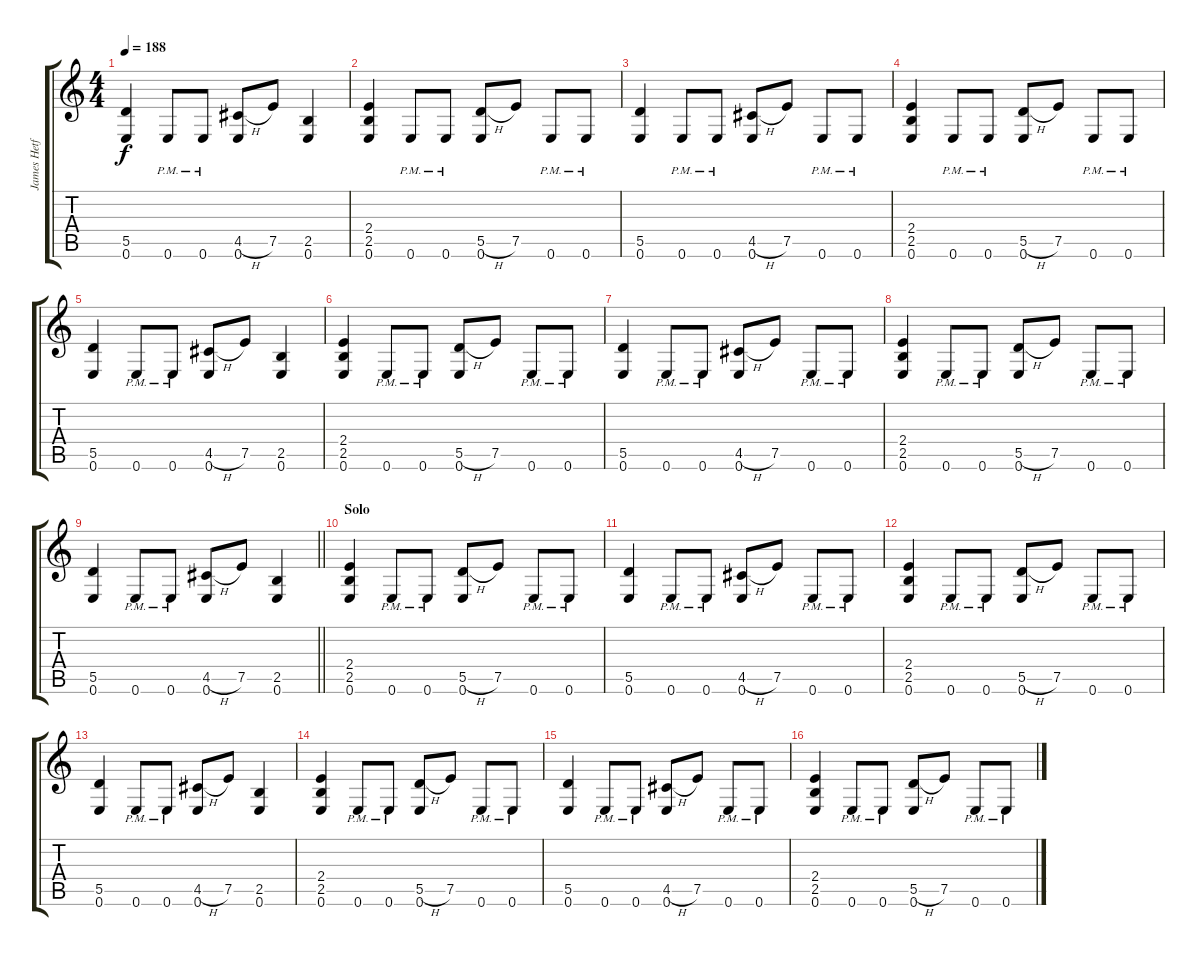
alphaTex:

\track ("James Hetfield Rhythm" "James Hetf") {instrument distortionguitar}
\staff {score tabs}
\tuning (E4 B3 G3 D3 A2 E2) {hide}
\ts (4 4)
\tempo 188
\clef g2
\ks c
(5.5 0.6).4{dy f} 0.6{pm}.8 0.6{pm}.8 (4.5{h} 0.6).8 7.5.8 (2.5 0.6).4 |
(2.4 2.5 0.6).4 0.6{pm}.8 0.6{pm}.8 (5.5{h} 0.6).8 7.5.8 0.6{pm}.8 0.6{pm}.8 |
(5.5 0.6).4 0.6{pm}.8 0.6{pm}.8 (4.5{h} 0.6).8 7.5.8 0.6{pm}.8 0.6{pm}.8 |
(2.4 2.5 0.6).4 0.6{pm}.8 0.6{pm}.8 (5.5{h} 0.6).8 7.5.8 0.6{pm}.8 0.6{pm}.8 |
(5.5 0.6).4 0.6{pm}.8 0.6{pm}.8 (4.5{h} 0.6).8 7.5.8 (2.5 0.6).4 |
(2.4 2.5 0.6).4 0.6{pm}.8 0.6{pm}.8 (5.5{h} 0.6).8 7.5.8 0.6{pm}.8 0.6{pm}.8 |
(5.5 0.6).4 0.6{pm}.8 0.6{pm}.8 (4.5{h} 0.6).8 7.5.8 0.6{pm}.8 0.6{pm}.8 |
(2.4 2.5 0.6).4 0.6{pm}.8 0.6{pm}.8 (5.5{h} 0.6).8 7.5.8 0.6{pm}.8 0.6{pm}.8 |
\barLineRight lightlight
(5.5 0.6).4 0.6{pm}.8 0.6{pm}.8 (4.5{h} 0.6).8 7.5.8 (2.5 0.6).4 |
\section ("" "Solo")
(2.4 2.5 0.6).4 0.6{pm}.8 0.6{pm}.8 (5.5{h} 0.6).8 7.5.8 0.6{pm}.8 0.6{pm}.8 |
(5.5 0.6).4 0.6{pm}.8 0.6{pm}.8 (4.5{h} 0.6).8 7.5.8 0.6{pm}.8 0.6{pm}.8 |
(2.4 2.5 0.6).4 0.6{pm}.8 0.6{pm}.8 (5.5{h} 0.6).8 7.5.8 0.6{pm}.8 0.6{pm}.8 |
(5.5 0.6).4 0.6{pm}.8 0.6{pm}.8 (4.5{h} 0.6).8 7.5.8 (2.5 0.6).4 |
(2.4 2.5 0.6).4 0.6{pm}.8 0.6{pm}.8 (5.5{h} 0.6).8 7.5.8 0.6{pm}.8 0.6{pm}.8 |
(5.5 0.6).4 0.6{pm}.8 0.6{pm}.8 (4.5{h} 0.6).8 7.5.8 0.6{pm}.8 0.6{pm}.8 |
(2.4 2.5 0.6).4 0.6{pm}.8 0.6{pm}.8 (5.5{h} 0.6).8 7.5.8 0.6{pm}.8 0.6{pm}.8
